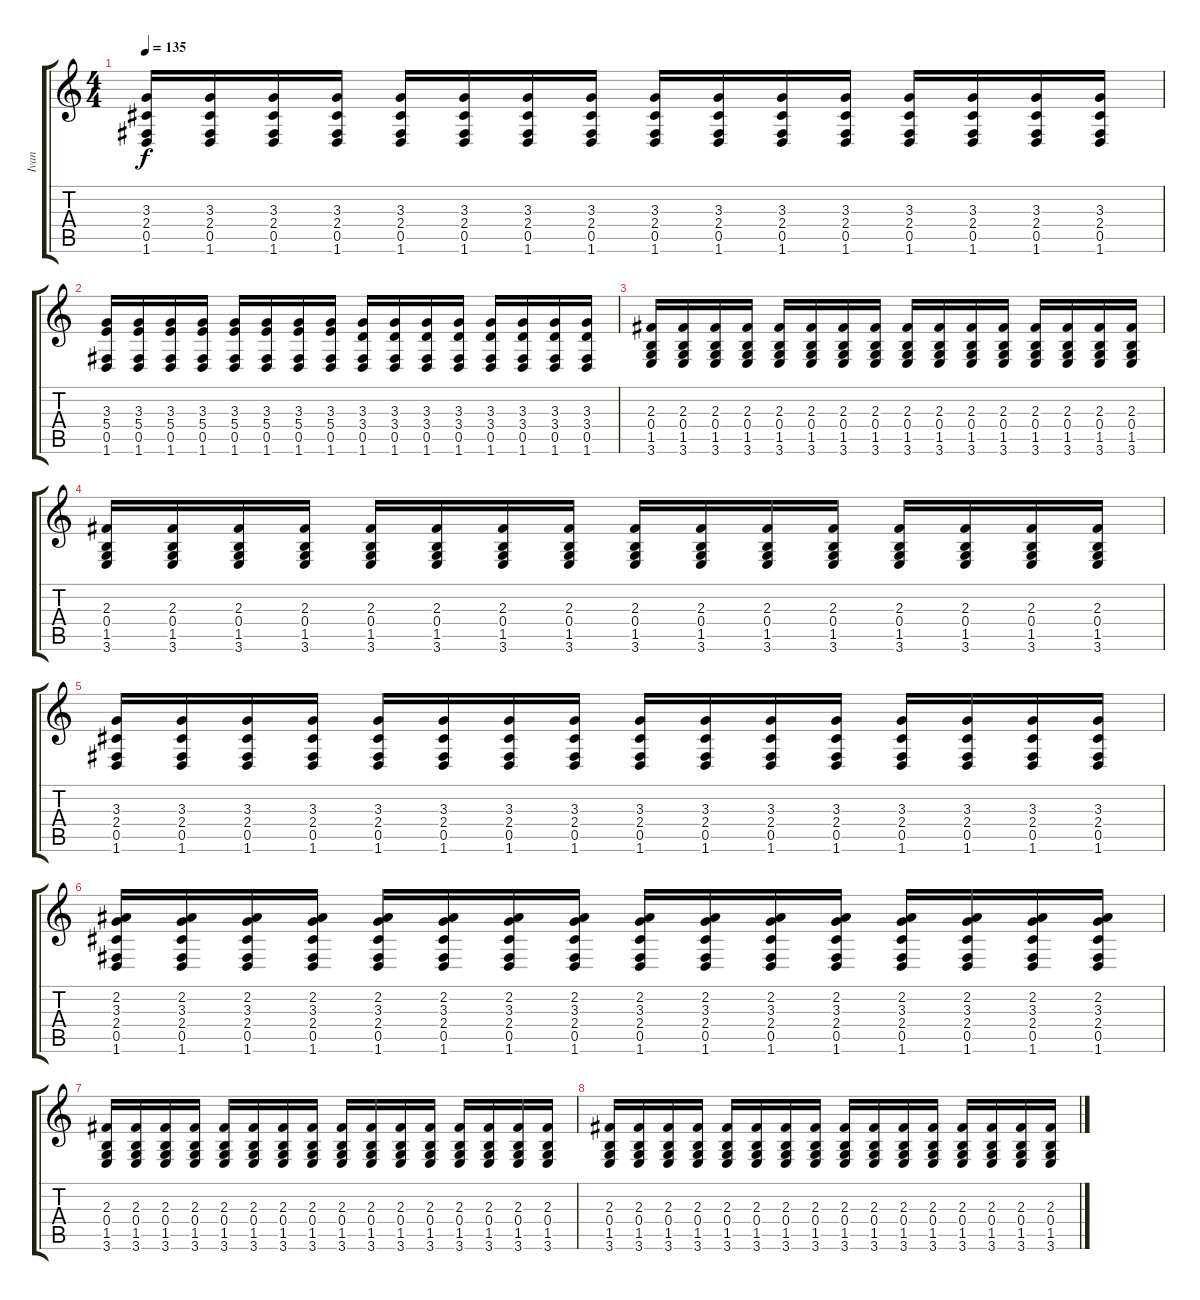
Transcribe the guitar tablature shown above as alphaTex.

\track ("Ivan" "Ivan") {instrument distortionguitar}
\staff {score tabs}
\tuning (Db4 Ab3 E3 B2 Gb2 Db2) {hide}
\ts (4 4)
\tempo 135
\clef g2
\ks c
(3.3 2.4 0.5 1.6).16{dy f} (3.3 2.4 0.5 1.6).16 (3.3 2.4 0.5 1.6).16 (3.3 2.4 0.5 1.6).16 (3.3 2.4 0.5 1.6).16 (3.3 2.4 0.5 1.6).16 (3.3 2.4 0.5 1.6).16 (3.3 2.4 0.5 1.6).16 (3.3 2.4 0.5 1.6).16 (3.3 2.4 0.5 1.6).16 (3.3 2.4 0.5 1.6).16 (3.3 2.4 0.5 1.6).16 (3.3 2.4 0.5 1.6).16 (3.3 2.4 0.5 1.6).16 (3.3 2.4 0.5 1.6).16 (3.3 2.4 0.5 1.6).16 |
(3.3 5.4 0.5 1.6).16 (3.3 5.4 0.5 1.6).16 (3.3 5.4 0.5 1.6).16 (3.3 5.4 0.5 1.6).16 (3.3 5.4 0.5 1.6).16 (3.3 5.4 0.5 1.6).16 (3.3 5.4 0.5 1.6).16 (3.3 5.4 0.5 1.6).16 (3.3 3.4 0.5 1.6).16 (3.3 3.4 0.5 1.6).16 (3.3 3.4 0.5 1.6).16 (3.3 3.4 0.5 1.6).16 (3.3 3.4 0.5 1.6).16 (3.3 3.4 0.5 1.6).16 (3.3 3.4 0.5 1.6).16 (3.3 3.4 0.5 1.6).16 |
(2.3 0.4 1.5 3.6).16 (2.3 0.4 1.5 3.6).16 (2.3 0.4 1.5 3.6).16 (2.3 0.4 1.5 3.6).16 (2.3 0.4 1.5 3.6).16 (2.3 0.4 1.5 3.6).16 (2.3 0.4 1.5 3.6).16 (2.3 0.4 1.5 3.6).16 (2.3 0.4 1.5 3.6).16 (2.3 0.4 1.5 3.6).16 (2.3 0.4 1.5 3.6).16 (2.3 0.4 1.5 3.6).16 (2.3 0.4 1.5 3.6).16 (2.3 0.4 1.5 3.6).16 (2.3 0.4 1.5 3.6).16 (2.3 0.4 1.5 3.6).16 |
(2.3 0.4 1.5 3.6).16 (2.3 0.4 1.5 3.6).16 (2.3 0.4 1.5 3.6).16 (2.3 0.4 1.5 3.6).16 (2.3 0.4 1.5 3.6).16 (2.3 0.4 1.5 3.6).16 (2.3 0.4 1.5 3.6).16 (2.3 0.4 1.5 3.6).16 (2.3 0.4 1.5 3.6).16 (2.3 0.4 1.5 3.6).16 (2.3 0.4 1.5 3.6).16 (2.3 0.4 1.5 3.6).16 (2.3 0.4 1.5 3.6).16 (2.3 0.4 1.5 3.6).16 (2.3 0.4 1.5 3.6).16 (2.3 0.4 1.5 3.6).16 |
(3.3 2.4 0.5 1.6).16 (3.3 2.4 0.5 1.6).16 (3.3 2.4 0.5 1.6).16 (3.3 2.4 0.5 1.6).16 (3.3 2.4 0.5 1.6).16 (3.3 2.4 0.5 1.6).16 (3.3 2.4 0.5 1.6).16 (3.3 2.4 0.5 1.6).16 (3.3 2.4 0.5 1.6).16 (3.3 2.4 0.5 1.6).16 (3.3 2.4 0.5 1.6).16 (3.3 2.4 0.5 1.6).16 (3.3 2.4 0.5 1.6).16 (3.3 2.4 0.5 1.6).16 (3.3 2.4 0.5 1.6).16 (3.3 2.4 0.5 1.6).16 |
(2.2 3.3 2.4 0.5 1.6).16 (2.2 3.3 2.4 0.5 1.6).16 (2.2 3.3 2.4 0.5 1.6).16 (2.2 3.3 2.4 0.5 1.6).16 (2.2 3.3 2.4 0.5 1.6).16 (2.2 3.3 2.4 0.5 1.6).16 (2.2 3.3 2.4 0.5 1.6).16 (2.2 3.3 2.4 0.5 1.6).16 (2.2 3.3 2.4 0.5 1.6).16 (2.2 3.3 2.4 0.5 1.6).16 (2.2 3.3 2.4 0.5 1.6).16 (2.2 3.3 2.4 0.5 1.6).16 (2.2 3.3 2.4 0.5 1.6).16 (2.2 3.3 2.4 0.5 1.6).16 (2.2 3.3 2.4 0.5 1.6).16 (2.2 3.3 2.4 0.5 1.6).16 |
(2.3 0.4 1.5 3.6).16 (2.3 0.4 1.5 3.6).16 (2.3 0.4 1.5 3.6).16 (2.3 0.4 1.5 3.6).16 (2.3 0.4 1.5 3.6).16 (2.3 0.4 1.5 3.6).16 (2.3 0.4 1.5 3.6).16 (2.3 0.4 1.5 3.6).16 (2.3 0.4 1.5 3.6).16 (2.3 0.4 1.5 3.6).16 (2.3 0.4 1.5 3.6).16 (2.3 0.4 1.5 3.6).16 (2.3 0.4 1.5 3.6).16 (2.3 0.4 1.5 3.6).16 (2.3 0.4 1.5 3.6).16 (2.3 0.4 1.5 3.6).16 |
(2.3 0.4 1.5 3.6).16 (2.3 0.4 1.5 3.6).16 (2.3 0.4 1.5 3.6).16 (2.3 0.4 1.5 3.6).16 (2.3 0.4 1.5 3.6).16 (2.3 0.4 1.5 3.6).16 (2.3 0.4 1.5 3.6).16 (2.3 0.4 1.5 3.6).16 (2.3 0.4 1.5 3.6).16 (2.3 0.4 1.5 3.6).16 (2.3 0.4 1.5 3.6).16 (2.3 0.4 1.5 3.6).16 (2.3 0.4 1.5 3.6).16 (2.3 0.4 1.5 3.6).16 (2.3 0.4 1.5 3.6).16 (2.3 0.4 1.5 3.6).16
